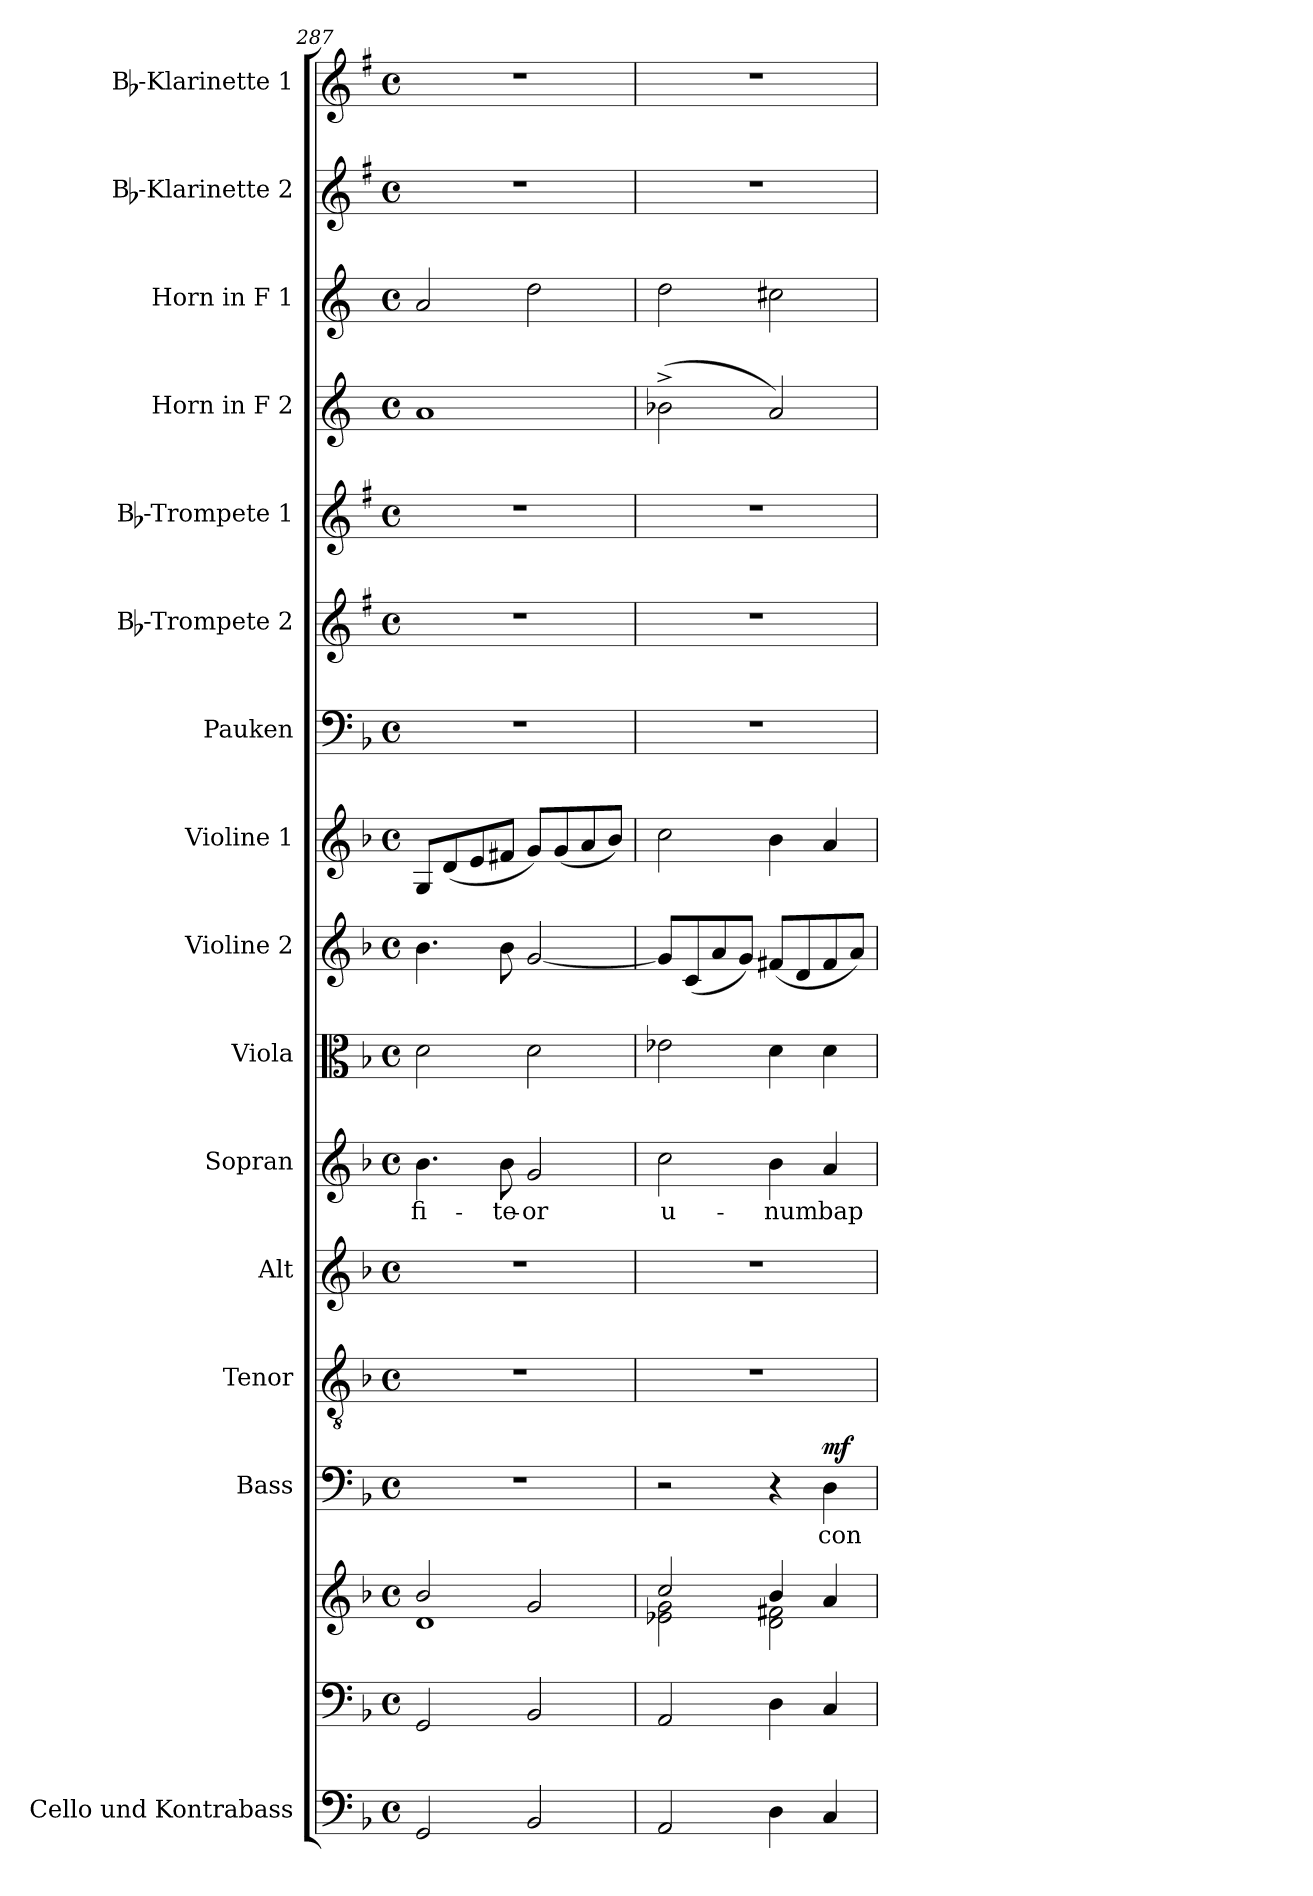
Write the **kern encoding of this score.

**kern	**kern	**kern	**kern	**text	**dynam	**kern	**kern	**kern	**text	**kern	**kern	**kern	**kern	**kern	**kern	**kern	**kern	**kern	**kern
*part16	*part15	*part15	*part14	*part14	*part14	*part13	*part12	*part11	*part11	*part10	*part9	*part8	*part7	*part6	*part5	*part4	*part3	*part2	*part1
*staff17	*staff16	*staff15	*staff14	*staff14	*staff14	*staff13	*staff12	*staff11	*staff11	*staff10	*staff9	*staff8	*staff7	*staff6	*staff5	*staff4	*staff3	*staff2	*staff1
*I"Cello und Kontrabass	*	*	*I"Bass	*	*	*I"Tenor	*I"Alt	*I"Sopran	*	*I"Viola	*I"Violine 2	*I"Violine 1	*I"Pauken	*I"Bb-Trompete 2	*I"Bb-Trompete 1	*I"Horn in F 2	*I"Horn in F 1	*I"Bb-Klarinette 2	*I"Bb-Klarinette 1
*I'Kb.	*	*	*I'B.	*	*	*I'T.	*I'A.	*I'S.	*	*I'Vla.	*I'Vl. 2	*I'Vl. 1	*I'Pk.	*I'Bb Trp. 2	*I'Bb Trp. 1	*	*	*I'Bb Kl. 2	*I'Bb Kl. 1
*clefF4	*clefF4	*clefG2	*clefF4	*	*	*clefGv2	*clefG2	*clefG2	*	*clefC3	*clefG2	*clefG2	*clefF4	*clefG2	*clefG2	*clefG2	*clefG2	*clefG2	*clefG2
*ITrd7c12	*	*	*	*	*	*	*	*	*	*	*	*	*	*ITrd1c2	*ITrd1c2	*ITrd4c7	*ITrd4c7	*ITrd1c2	*ITrd1c2
*k[b-]	*k[b-]	*k[b-]	*k[b-]	*	*	*k[b-]	*k[b-]	*k[b-]	*	*k[b-]	*k[b-]	*k[b-]	*k[b-]	*k[b-]	*k[b-]	*k[b-]	*k[b-]	*k[b-]	*k[b-]
*F:	*F:	*F:	*F:	*	*	*F:	*F:	*F:	*	*F:	*F:	*F:	*F:	*F:	*F:	*F:	*F:	*F:	*F:
*M4/4	*M4/4	*M4/4	*M4/4	*	*	*M4/4	*M4/4	*M4/4	*	*M4/4	*M4/4	*M4/4	*M4/4	*M4/4	*M4/4	*M4/4	*M4/4	*M4/4	*M4/4
*met(c)	*met(c)	*met(c)	*met(c)	*	*	*met(c)	*met(c)	*met(c)	*	*met(c)	*met(c)	*met(c)	*met(c)	*met(c)	*met(c)	*met(c)	*met(c)	*met(c)	*met(c)
=287	=287	=287	=287	=287	=287	=287	=287	=287	=287	=287	=287	=287	=287	=287	=287	=287	=287	=287	=287
*	*	*^	*	*	*	*	*	*	*	*	*	*	*	*	*	*	*	*	*
!	!	!	!	!	!	!	!	!	!	!LO:LY:b	!	!	!	!	!	!	!	!	!	!
2GGG/	2GG/	2b-/	1d	1r	.	.	1r	1r	4.b-\	-fi-	2d\	4.b-\	8G/L	1r	1r	1r	1d	2d/	1r	1r
.	.	.	.	.	.	.	.	.	.	.	.	.	(<8d/	.	.	.	.	.	.	.
.	.	.	.	.	.	.	.	.	.	.	.	.	8e/	.	.	.	.	.	.	.
!	!	!	!	!	!	!	!	!	!	!LO:LY:b	!	!	!	!	!	!	!	!	!	!
.	.	.	.	.	.	.	.	.	8b-\	-te-	.	8b-\	8f#X/J	.	.	.	.	.	.	.
!	!	!	!	!	!	!	!	!	!	!LO:LY:b	!	!	!	!	!	!	!	!	!	!
2BBB-/	2BB-/	2g/	.	.	.	.	.	.	2g/	-or	2d\	[2g/	8g/L)	.	.	.	.	2g\	.	.
.	.	.	.	.	.	.	.	.	.	.	.	.	(<8g/	.	.	.	.	.	.	.
.	.	.	.	.	.	.	.	.	.	.	.	.	8a/	.	.	.	.	.	.	.
.	.	.	.	.	.	.	.	.	.	.	.	.	8b-/J)	.	.	.	.	.	.	.
!!LO:PB:g=z
=288	=288	=288	=288	=288	=288	=288	=288	=288	=288	=288	=288	=288	=288	=288	=288	=288	=288	=288	=288	=288
!	!	!	!	!	!	!	!	!	!	!LO:LY:b	!	!	!	!	!	!	!	!	!	!
2AAA/	2AA/	2cc/	2e-X\ 2g\	2r	.	.	1r	1r	2cc\	u-	2e-X\	8g/L]	2cc\	1r	1r	1r	(>2e-X^>\	2g\	1r	1r
.	.	.	.	.	.	.	.	.	.	.	.	(<8c/	.	.	.	.	.	.	.	.
.	.	.	.	.	.	.	.	.	.	.	.	8a/	.	.	.	.	.	.	.	.
.	.	.	.	.	.	.	.	.	.	.	.	8g/J)	.	.	.	.	.	.	.	.
!	!	!	!	!	!	!	!	!	!	!LO:LY:b	!	!	!	!	!	!	!	!	!	!
4DD\	4D\	4b-/	2d\ 2f#X\	4r	.	.	.	.	4b-\	-num	4d\	(<8f#X/L	4b-\	.	.	.	2d/)	2f#X\	.	.
.	.	.	.	.	.	.	.	.	.	.	.	8d/	.	.	.	.	.	.	.	.
!	!	!	!	!	!LO:LY:b	!LO:DY:a	!	!	!	!LO:LY:b	!	!	!	!	!	!	!	!	!	!
4CC/	4C/	4a/	.	4D\	con-	mf	.	.	4a/	bap-	4d\	8f#/	4a/	.	.	.	.	.	.	.
.	.	.	.	.	.	.	.	.	.	.	.	8a/J)	.	.	.	.	.	.	.	.
*	*	*v	*v	*	*	*	*	*	*	*	*	*	*	*	*	*	*	*	*	*
=	=	=	=	=	=	=	=	=	=	=	=	=	=	=	=	=	=	=	=
*-	*-	*-	*-	*-	*-	*-	*-	*-	*-	*-	*-	*-	*-	*-	*-	*-	*-	*-	*-
